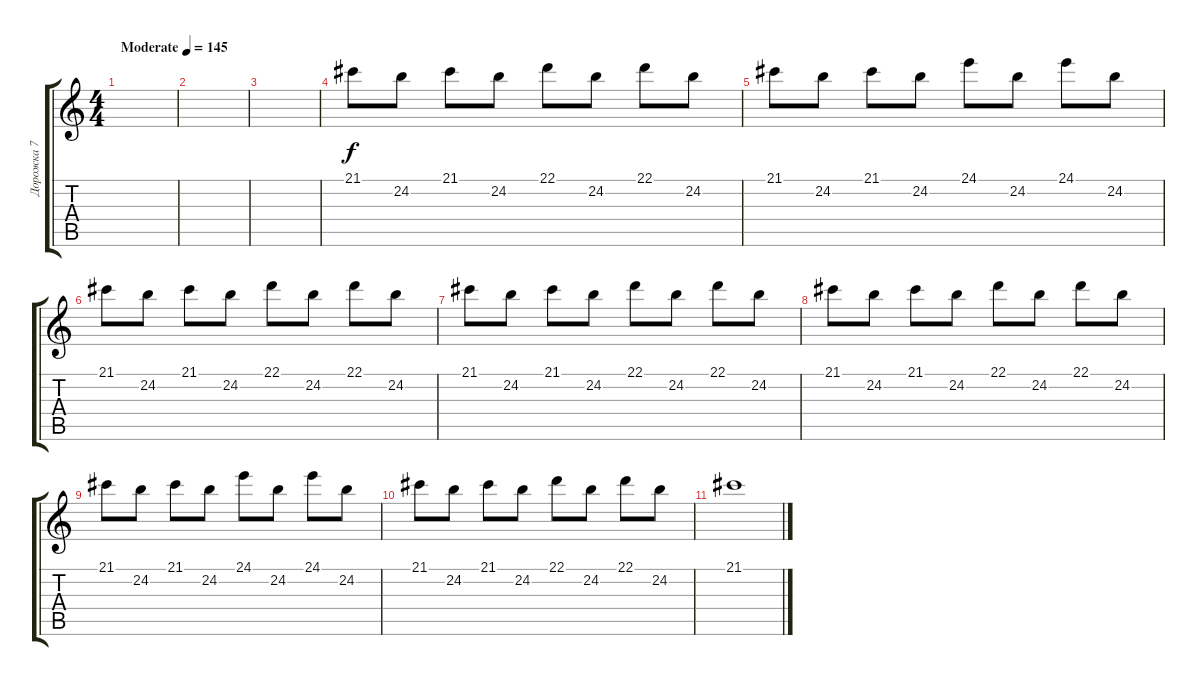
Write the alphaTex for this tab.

\track ("Дорожка 7" "Дорожка 7") {instrument brightacousticpiano}
\staff {score tabs}
\tuning (E4 B3 G3 D3 A2 E2) {hide}
\ts (4 4)
\tempo (145 "Moderate")
\clef g2
\ks c
|
|
|
21.1.8 24.2.8 21.1.8 24.2.8 22.1.8 24.2.8 22.1.8 24.2.8 |
21.1.8 24.2.8 21.1.8 24.2.8 24.1.8 24.2.8 24.1.8 24.2.8 |
21.1.8 24.2.8 21.1.8 24.2.8 22.1.8 24.2.8 22.1.8 24.2.8 |
21.1.8 24.2.8 21.1.8 24.2.8 22.1.8 24.2.8 22.1.8 24.2.8 |
21.1.8 24.2.8 21.1.8 24.2.8 22.1.8 24.2.8 22.1.8 24.2.8 |
21.1.8 24.2.8 21.1.8 24.2.8 24.1.8 24.2.8 24.1.8 24.2.8 |
21.1.8 24.2.8 21.1.8 24.2.8 22.1.8 24.2.8 22.1.8 24.2.8 |
21.1.1
